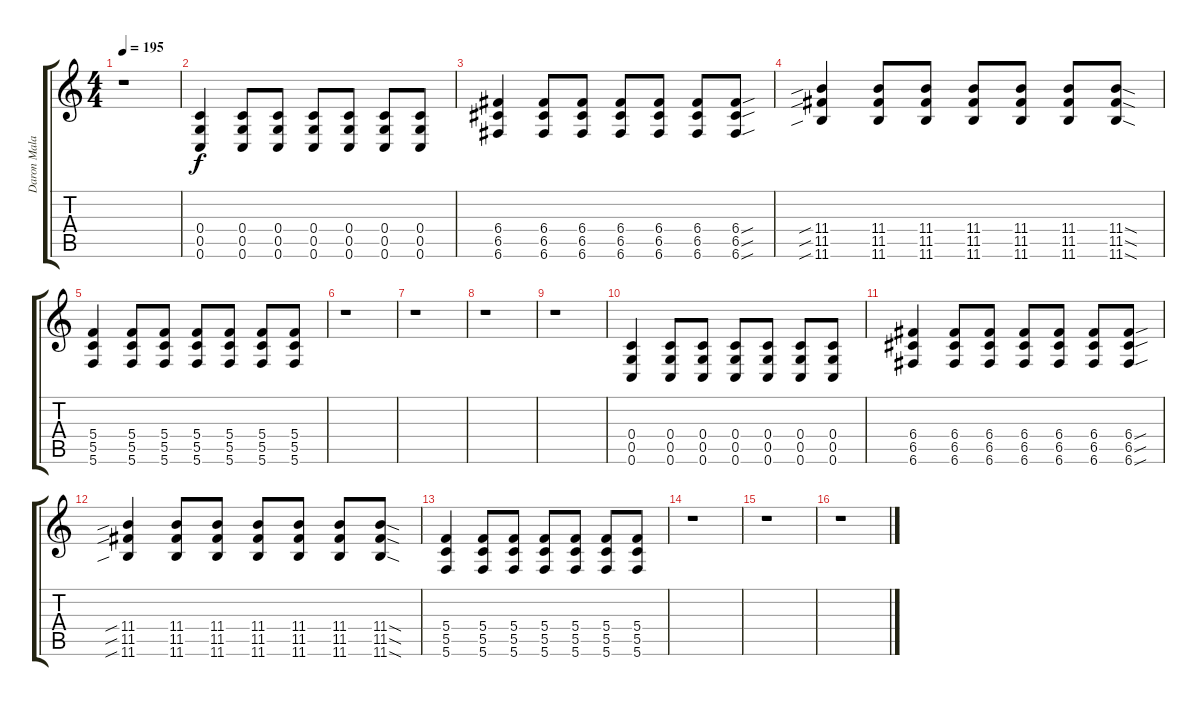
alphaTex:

\track ("Daron Malakian" "Daron Mala") {instrument distortionguitar}
\staff {score tabs}
\tuning (D4 A3 F3 C3 G2 C2) {hide}
\ts (4 4)
\tempo 195
\clef g2
\ks c
r.1{dy f} |
(0.4 0.5 0.6).4 (0.4 0.5 0.6).8 (0.4 0.5 0.6).8 (0.4 0.5 0.6).8 (0.4 0.5 0.6).8 (0.4 0.5 0.6).8 (0.4 0.5 0.6).8 |
(6.4 6.5 6.6).4 (6.4 6.5 6.6).8 (6.4 6.5 6.6).8 (6.4 6.5 6.6).8 (6.4 6.5 6.6).8 (6.4 6.5 6.6).8 (6.4{sou} 6.5{sou} 6.6{sou}).8 |
(11.4{sib} 11.5{sib} 11.6{sib}).4 (11.4 11.5 11.6).8 (11.4 11.5 11.6).8 (11.4 11.5 11.6).8 (11.4 11.5 11.6).8 (11.4 11.5 11.6).8 (11.4{sod} 11.5{sod} 11.6{sod}).8 |
(5.4 5.5 5.6).4 (5.4 5.5 5.6).8 (5.4 5.5 5.6).8 (5.4 5.5 5.6).8 (5.4 5.5 5.6).8 (5.4 5.5 5.6).8 (5.4 5.5 5.6).8 |
r.1 |
r.1 |
r.1 |
r.1 |
(0.4 0.5 0.6).4 (0.4 0.5 0.6).8 (0.4 0.5 0.6).8 (0.4 0.5 0.6).8 (0.4 0.5 0.6).8 (0.4 0.5 0.6).8 (0.4 0.5 0.6).8 |
(6.4 6.5 6.6).4 (6.4 6.5 6.6).8 (6.4 6.5 6.6).8 (6.4 6.5 6.6).8 (6.4 6.5 6.6).8 (6.4 6.5 6.6).8 (6.4{sou} 6.5{sou} 6.6{sou}).8 |
(11.4{sib} 11.5{sib} 11.6{sib}).4 (11.4 11.5 11.6).8 (11.4 11.5 11.6).8 (11.4 11.5 11.6).8 (11.4 11.5 11.6).8 (11.4 11.5 11.6).8 (11.4{sod} 11.5{sod} 11.6{sod}).8 |
(5.4 5.5 5.6).4 (5.4 5.5 5.6).8 (5.4 5.5 5.6).8 (5.4 5.5 5.6).8 (5.4 5.5 5.6).8 (5.4 5.5 5.6).8 (5.4 5.5 5.6).8 |
r.1 |
r.1 |
r.1
